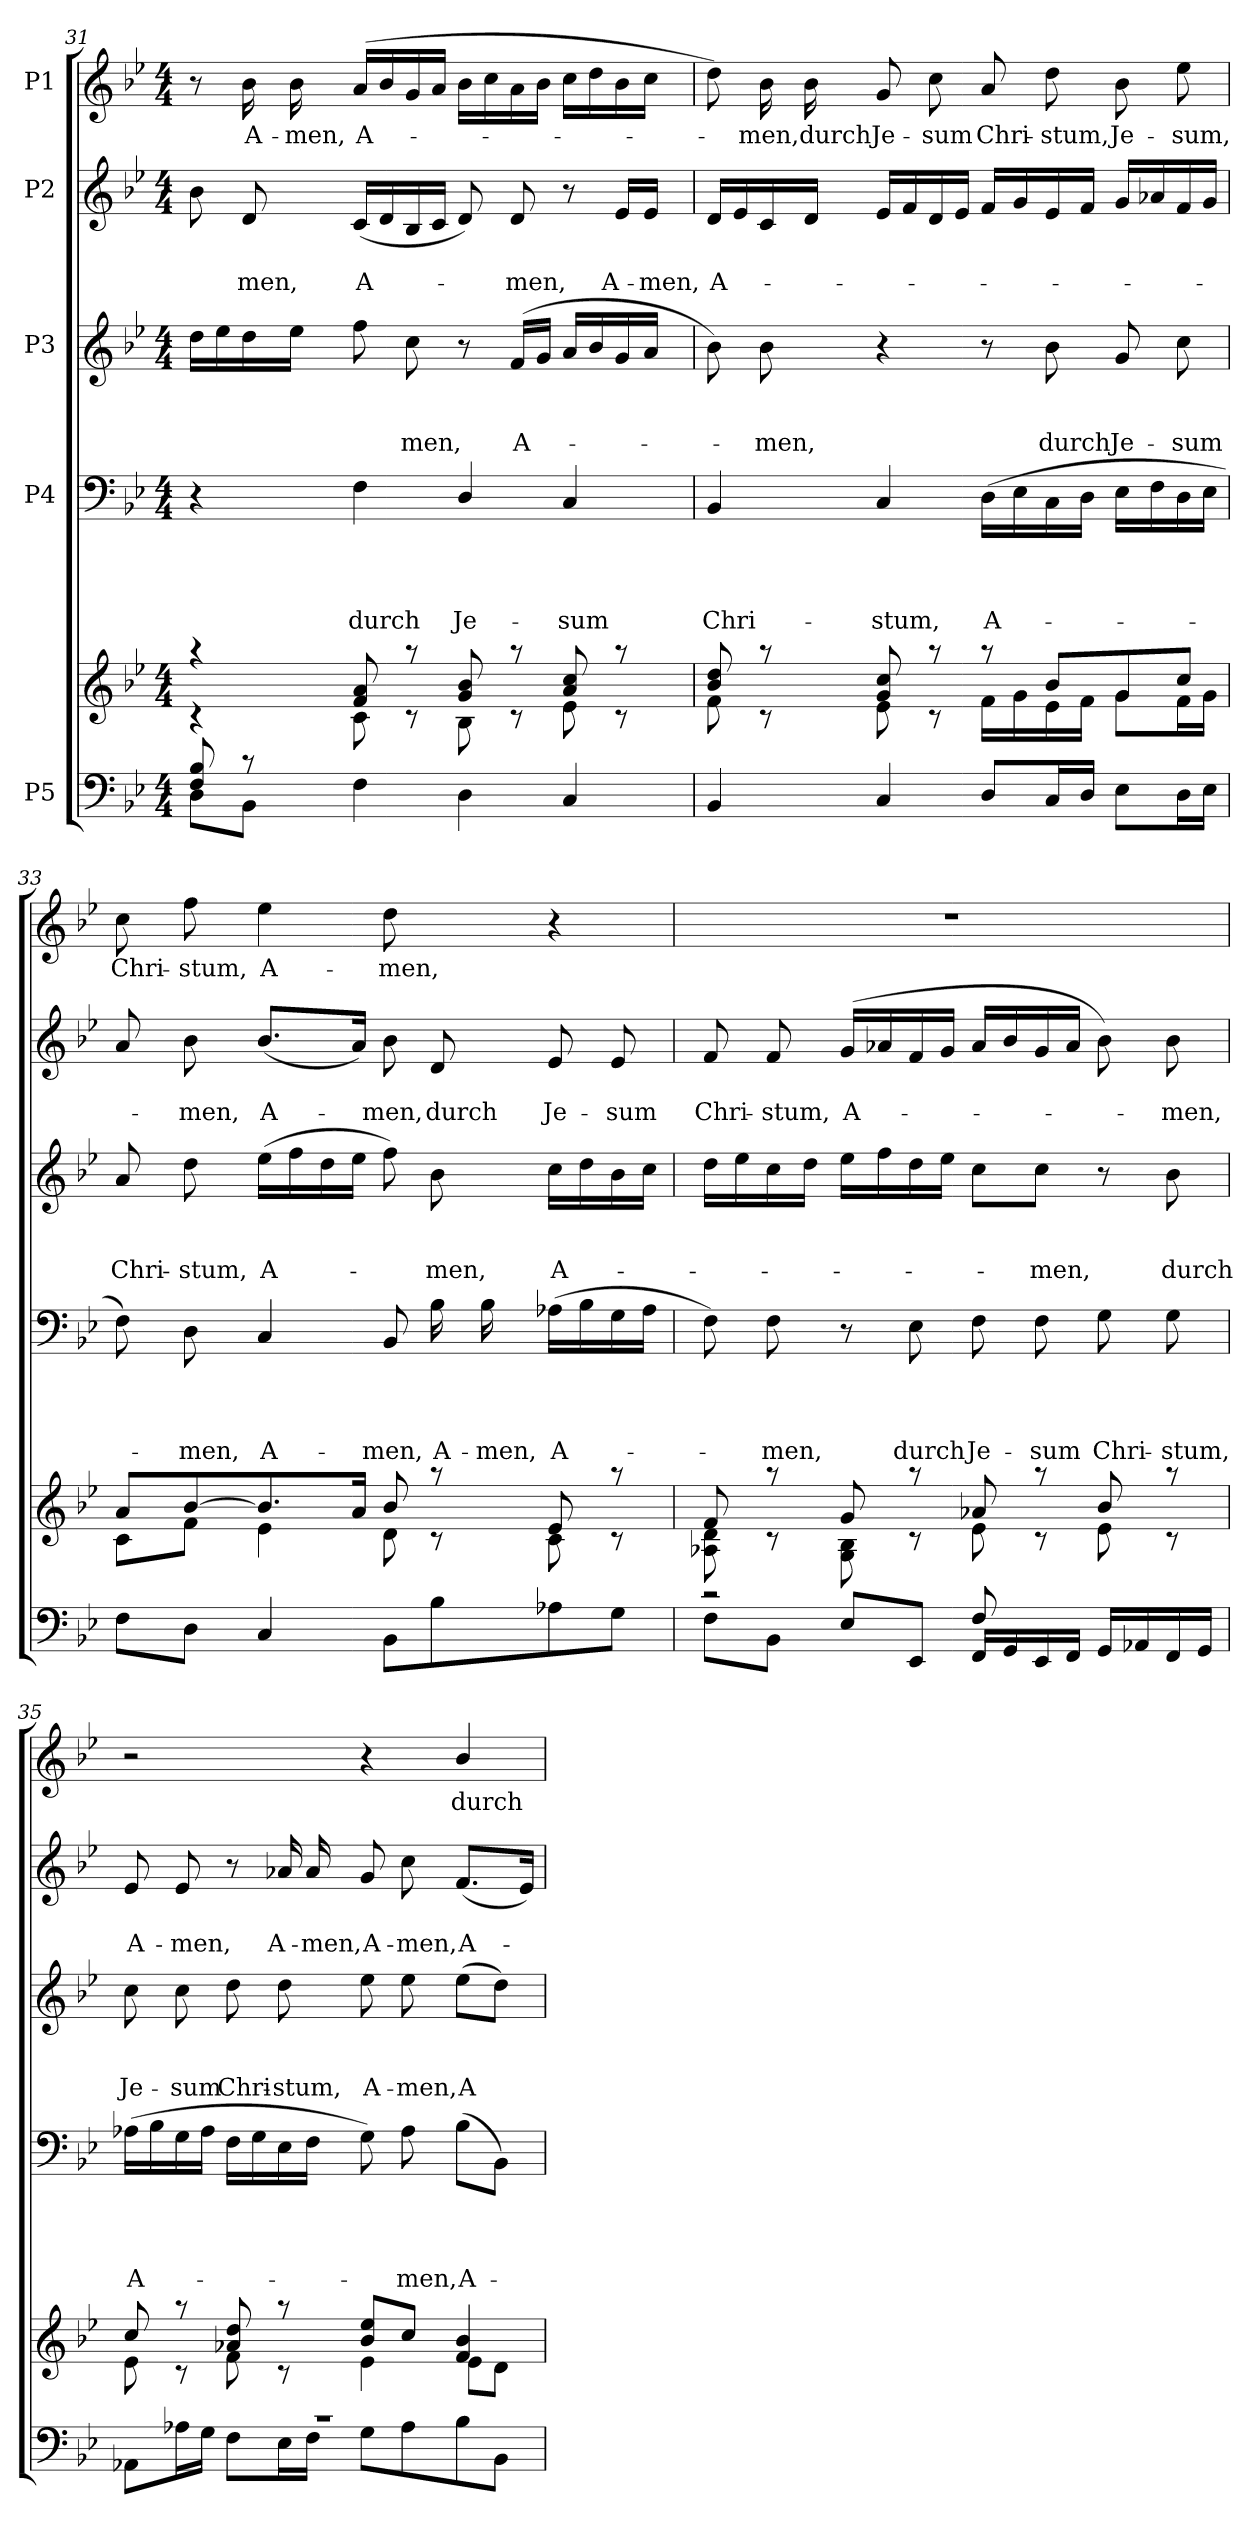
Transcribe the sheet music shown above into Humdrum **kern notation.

**kern	**kern	**kern	**text	**text	**text	**text	**kern	**text	**text	**text	**kern	**text	**text	**kern	**text
*part5	*part5	*part4	*part4	*part4	*part4	*part4	*part3	*part3	*part3	*part3	*part2	*part2	*part2	*part1	*part1
*staff6	*staff5	*staff4	*staff4	*staff4	*staff4	*staff4	*staff3	*staff3	*staff3	*staff3	*staff2	*staff2	*staff2	*staff1	*staff1
*I"P5	*	*I"P4	*	*	*	*	*I"P3	*	*	*	*I"P2	*	*	*I"P1	*
!!LO:LB:g=z
*clefF4	*clefG2	*clefF4	*	*	*	*	*clefG2	*	*	*	*clefG2	*	*	*clefG2	*
*k[b-e-]	*k[b-e-]	*k[b-e-]	*	*	*	*	*k[b-e-]	*	*	*	*k[b-e-]	*	*	*k[b-e-]	*
*B-:	*B-:	*B-:	*	*	*	*	*B-:	*	*	*	*B-:	*	*	*B-:	*
*M4/4	*M4/4	*M4/4	*	*	*	*	*M4/4	*	*	*	*M4/4	*	*	*M4/4	*
=31	=31	=31	=31	=31	=31	=31	=31	=31	=31	=31	=31	=31	=31	=31	=31
*^	*^	*	*	*	*	*	*	*	*	*	*	*	*	*	*
8F/ 8B-/	8D\L	4raa	4rc	4r	.	.	.	.	16dd\LL	.	.	.	8b-\	.	.	8r	.
.	.	.	.	.	.	.	.	.	16ee-\	.	.	.	.	.	.	.	.
!	!	!	!	!	!	!	!	!	!	!	!	!	!	!	!LO:LY:b	!	!LO:LY:b
8rc	8BB-\J	.	.	.	.	.	.	.	16dd\	.	.	.	8d/	.	-men,	16b-\	A-
!	!	!	!	!	!	!	!	!	!	!	!	!	!	!	!	!	!LO:LY:b
.	.	.	.	.	.	.	.	.	16ee-\JJ	.	.	.	.	.	.	16b-\	-men,
!	!	!	!	!	!	!	!	!LO:LY:b	!	!	!	!	!	!	!LO:LY:b	!	!LO:LY:b
2.ryy	4F\	8f/ 8a/	8c\	4F\	.	.	.	durch	8ff\	.	.	.	(<16c/LL	.	A-	(>16a/LL	A-
.	.	.	.	.	.	.	.	.	.	.	.	.	16d/	.	.	16b-/	.
!	!	!	!	!	!	!	!	!	!	!	!	!LO:LY:b	!	!	!	!	!
.	.	8raa	8rc	.	.	.	.	.	8cc\	.	.	-men,	16B-/	.	.	16g/	.
.	.	.	.	.	.	.	.	.	.	.	.	.	16c/JJ	.	.	16a/JJ	.
!	!	!	!	!	!	!	!	!LO:LY:b	!	!	!	!	!	!	!	!	!
.	4D\	8g/ 8b-/	8B-\	4D/	.	.	.	Je-	8r	.	.	.	8d/)	.	.	16b-\LL	.
.	.	.	.	.	.	.	.	.	.	.	.	.	.	.	.	16cc\	.
!	!	!	!	!	!	!	!	!	!	!	!	!LO:LY:b	!	!	!LO:LY:b	!	!
.	.	8raa	8rc	.	.	.	.	.	(<16f/LL	.	.	A-	8d/	.	-men,	16a\	.
.	.	.	.	.	.	.	.	.	16g/JJ	.	.	.	.	.	.	16b-\JJ	.
!	!	!	!	!	!	!	!	!LO:LY:b	!	!	!	!	!	!	!	!	!
.	4C/	8a/ 8cc/	8e-\	4C/	.	.	.	-sum	16a/LL	.	.	.	8r	.	.	16cc\LL	.
.	.	.	.	.	.	.	.	.	16b-/	.	.	.	.	.	.	16dd\	.
!	!	!	!	!	!	!	!	!	!	!	!	!	!	!	!LO:LY:b	!	!
.	.	8raa	8rc	.	.	.	.	.	16g/	.	.	.	16e-/LL	.	A-	16b-\	.
!	!	!	!	!	!	!	!	!	!	!	!	!	!	!	!LO:LY:b	!	!
.	.	.	.	.	.	.	.	.	16a/JJ	.	.	.	16e-/JJ	.	-men,	16cc\JJ	.
=32	=32	=32	=32	=32	=32	=32	=32	=32	=32	=32	=32	=32	=32	=32	=32	=32	=32
!	!	!	!	!	!	!	!	!LO:LY:b	!	!	!	!	!	!	!LO:LY:b	!	!
1ryy	4BB-/	8b-/ 8dd/	8f\	4BB-/	.	.	.	Chri-	8b-\)	.	.	.	16d/LL	.	A-	8dd\)	.
.	.	.	.	.	.	.	.	.	.	.	.	.	16e-/	.	.	.	.
!	!	!	!	!	!	!	!	!	!	!	!	!LO:LY:b	!	!	!	!	!LO:LY:b
.	.	8raa	8rc	.	.	.	.	.	8b-\	.	.	-men,	16c/	.	.	16b-\	-men,
!	!	!	!	!	!	!	!	!	!	!	!	!	!	!	!	!	!LO:LY:b
.	.	.	.	.	.	.	.	.	.	.	.	.	16d/JJ	.	.	16b-\	durch
!	!	!	!	!	!	!	!	!LO:LY:b	!	!	!	!	!	!	!	!	!LO:LY:b
.	4C/	8g/ 8cc/	8e-\	4C/	.	.	.	-stum,	4r	.	.	.	16e-/LL	.	.	8g/	Je-
.	.	.	.	.	.	.	.	.	.	.	.	.	16f/	.	.	.	.
!	!	!	!	!	!	!	!	!	!	!	!	!	!	!	!	!	!LO:LY:b
.	.	8raa	8rc	.	.	.	.	.	.	.	.	.	16d/	.	.	8cc\	-sum
.	.	.	.	.	.	.	.	.	.	.	.	.	16e-/JJ	.	.	.	.
!	!	!	!	!	!	!	!	!LO:LY:b	!	!	!	!	!	!	!	!	!LO:LY:b
.	8D/L	8raa	16f\LL	(>16D\LL	.	.	.	A-	8r	.	.	.	16f/LL	.	.	8a/	Chri-
.	.	.	16g\	16E-\	.	.	.	.	.	.	.	.	16g/	.	.	.	.
!	!	!	!	!	!	!	!	!	!	!	!	!LO:LY:b	!	!	!	!	!LO:LY:b
.	16C/L	8b-/L	16e-\	16C\	.	.	.	.	8b-\	.	.	durch	16e-/	.	.	8dd\	-stum,
.	16D/JJ	.	16f\JJ	16D\JJ	.	.	.	.	.	.	.	.	16f/JJ	.	.	.	.
!	!	!	!	!	!	!	!	!	!	!	!	!LO:LY:b	!	!	!	!	!LO:LY:b
.	8E-\L	8g/	8g\L	16E-\LL	.	.	.	.	8g/	.	.	Je-	16g/LL	.	.	8b-\	Je-
.	.	.	.	16F\	.	.	.	.	.	.	.	.	16a-X/	.	.	.	.
!	!	!	!	!	!	!	!	!	!	!	!	!LO:LY:b	!	!	!	!	!LO:LY:b
.	16D\L	8cc/J	16f\L	16D\	.	.	.	.	8cc\	.	.	-sum	16f/	.	.	8ee-\	-sum,
.	16E-\JJ	.	16g\JJ	16E-\JJ	.	.	.	.	.	.	.	.	16g/JJ	.	.	.	.
!!LO:PB:g=z
=33	=33	=33	=33	=33	=33	=33	=33	=33	=33	=33	=33	=33	=33	=33	=33	=33	=33
!	!	!	!	!	!	!	!	!	!	!	!	!LO:LY:b	!	!	!	!	!LO:LY:b
1ryy	8F\L	8a/L	8c\L	8F\)	.	.	.	.	8a/	.	.	Chri-	8a/	.	.	8cc\	Chri-
!	!	!	!	!	!	!	!	!LO:LY:b	!	!	!	!LO:LY:b	!	!	!LO:LY:b	!	!LO:LY:b
.	8D\J	[>8b-/	8f\J	8D\	.	.	.	-men,	8dd\	.	.	-stum,	8b-\	.	-men,	8ff\	-stum,
!	!	!	!	!	!	!	!	!LO:LY:b	!	!	!	!LO:LY:b	!	!	!LO:LY:b	!	!LO:LY:b
.	4C/	8.b-/]	4e-\	4C/	.	.	.	A-	(>16ee-\LL	.	.	A-	(<8.b-/L	.	A-	4ee-\	A-
.	.	.	.	.	.	.	.	.	16ff\	.	.	.	.	.	.	.	.
.	.	.	.	.	.	.	.	.	16dd\	.	.	.	.	.	.	.	.
.	.	16a/Jk	.	.	.	.	.	.	16ee-\JJ	.	.	.	16a/Jk)	.	.	.	.
!	!	!	!	!	!	!	!	!LO:LY:b	!	!	!	!	!	!	!LO:LY:b	!	!LO:LY:b
.	8BB-\L	8b-/	8d\	8BB-/	.	.	.	-men,	8ff\)	.	.	.	8b-\	.	-men,	8dd\	-men,
!	!	!	!	!	!	!	!	!LO:LY:b	!	!	!	!LO:LY:b	!	!	!LO:LY:b	!	!
.	8B-\	8raa	8rc	16B-\	.	.	.	A-	8b-\	.	.	-men,	8d/	.	durch	8ryy	.
!	!	!	!	!	!	!	!	!LO:LY:b	!	!	!	!	!	!	!	!	!
.	.	.	.	16B-\	.	.	.	-men,	.	.	.	.	.	.	.	.	.
!	!	!	!	!	!	!	!	!LO:LY:b	!	!	!	!LO:LY:b	!	!	!LO:LY:b	!	!
.	8A-X\	8e-/	8c\	(>16A-X\LL	.	.	.	A-	16cc\LL	.	.	A-	8e-/	.	Je-	4r	.
.	.	.	.	16B-\	.	.	.	.	16dd\	.	.	.	.	.	.	.	.
!	!	!	!	!	!	!	!	!	!	!	!	!	!	!	!LO:LY:b	!	!
.	8G\J	8raa	8rc	16G\	.	.	.	.	16b-\	.	.	.	8e-/	.	-sum	.	.
.	.	.	.	16A-\JJ	.	.	.	.	16cc\JJ	.	.	.	.	.	.	.	.
=34	=34	=34	=34	=34	=34	=34	=34	=34	=34	=34	=34	=34	=34	=34	=34	=34	=34
!	!	!	!	!	!	!	!	!	!	!	!	!	!	!	!LO:LY:b	!	!
2rc	8F\L	8f/	8A-X\ 8d\	8F\)	.	.	.	.	16dd\LL	.	.	.	8f/	.	Chri-	1r	.
.	.	.	.	.	.	.	.	.	16ee-\	.	.	.	.	.	.	.	.
!	!	!	!	!	!	!	!	!LO:LY:b	!	!	!	!	!	!	!LO:LY:b	!	!
.	8BB-\J	8raa	8rc	8F\	.	.	.	-men,	16cc\	.	.	.	8f/	.	-stum,	.	.
.	.	.	.	.	.	.	.	.	16dd\JJ	.	.	.	.	.	.	.	.
!	!	!	!	!	!	!	!	!	!	!	!	!	!	!	!LO:LY:b	!	!
.	8E-/L	8g/	8G\ 8B-\	8r	.	.	.	.	16ee-\LL	.	.	.	(>16g/LL	.	A-	.	.
.	.	.	.	.	.	.	.	.	16ff\	.	.	.	16a-X/	.	.	.	.
!	!	!	!	!	!	!	!	!LO:LY:b	!	!	!	!	!	!	!	!	!
.	8EE-/J	8raa	8rc	8E-\	.	.	.	durch	16dd\	.	.	.	16f/	.	.	.	.
.	.	.	.	.	.	.	.	.	16ee-\JJ	.	.	.	16g/JJ	.	.	.	.
!	!	!	!	!	!	!	!	!LO:LY:b	!	!	!	!	!	!	!	!	!
8F/	16FF/LL	8a-X/	8e-\	8F\	.	.	.	Je-	8cc\L	.	.	.	16a-/LL	.	.	.	.
.	16GG/	.	.	.	.	.	.	.	.	.	.	.	16b-/	.	.	.	.
!	!	!	!	!	!	!	!	!LO:LY:b	!	!	!	!LO:LY:b	!	!	!	!	!
4.ryy	16EE-/	8raa	8rc	8F\	.	.	.	-sum	8cc\J	.	.	-men,	16g/	.	.	.	.
.	16FF/JJ	.	.	.	.	.	.	.	.	.	.	.	16a-/JJ	.	.	.	.
!	!	!	!	!	!	!	!	!LO:LY:b	!	!	!	!	!	!	!	!	!
.	16GG/LL	8b-/	8e-\	8G\	.	.	.	Chri-	8r	.	.	.	8b-\)	.	.	.	.
.	16AA-X/	.	.	.	.	.	.	.	.	.	.	.	.	.	.	.	.
!	!	!	!	!	!	!	!	!LO:LY:b	!	!	!	!LO:LY:b	!	!	!LO:LY:b	!	!
.	16FF/	8raa	8rc	8G\	.	.	.	-stum,	8b-\	.	.	durch	8b-\	.	-men,	.	.
.	16GG/JJ	.	.	.	.	.	.	.	.	.	.	.	.	.	.	.	.
!!LO:LB:g=z
=35	=35	=35	=35	=35	=35	=35	=35	=35	=35	=35	=35	=35	=35	=35	=35	=35	=35
!	!	!	!	!	!	!	!	!LO:LY:b	!	!	!	!LO:LY:b	!	!	!LO:LY:b	!	!
1rc	8AA-X\L	8cc/	8e-\	(>16A-X\LL	.	.	.	A-	8cc\	.	.	Je-	8e-/	.	A-	2r	.
.	.	.	.	16B-\	.	.	.	.	.	.	.	.	.	.	.	.	.
!	!	!	!	!	!	!	!	!	!	!	!	!LO:LY:b	!	!	!LO:LY:b	!	!
.	16A-X\L	8raa	8rc	16G\	.	.	.	.	8cc\	.	.	-sum	8e-/	.	-men,	.	.
.	16G\JJ	.	.	16A-\JJ	.	.	.	.	.	.	.	.	.	.	.	.	.
!	!	!	!	!	!	!	!	!	!	!	!	!LO:LY:b	!	!	!	!	!
.	8F\L	8a-X/ 8dd/	8f\	16F\LL	.	.	.	.	8dd\	.	.	Chri-	8r	.	.	.	.
.	.	.	.	16G\	.	.	.	.	.	.	.	.	.	.	.	.	.
!	!	!	!	!	!	!	!	!	!	!	!	!LO:LY:b	!	!	!LO:LY:b	!	!
.	16E-\L	8raa	8rc	16E-\	.	.	.	.	8dd\	.	.	-stum,	16a-X/	.	A-	.	.
!	!	!	!	!	!	!	!	!	!	!	!	!	!	!	!LO:LY:b	!	!
.	16F\JJ	.	.	16F\JJ	.	.	.	.	.	.	.	.	16a-/	.	-men,	.	.
!	!	!	!	!	!	!	!	!	!	!	!	!LO:LY:b	!	!	!LO:LY:b	!	!
.	8G\L	8b-/ 8ee-/L	4e-\	8G\)	.	.	.	.	8ee-\	.	.	A-	8g/	.	A-	4r	.
!	!	!	!	!	!	!	!	!LO:LY:b	!	!	!	!LO:LY:b	!	!	!LO:LY:b	!	!
.	8A-\	8cc/J	.	8A-\	.	.	.	-men,	8ee-\	.	.	-men,	8cc\	.	-men,	.	.
!	!	!	!	!	!	!	!	!LO:LY:b	!	!	!	!LO:LY:b	!	!	!LO:LY:b	!	!LO:LY:b
.	8B-\	4f/ 4b-/	8e-\L	(>8B-\L	.	.	.	A-	(>8ee-\L	.	.	A	(<8.f/L	.	A-	4b-/	durch
.	8BB-\J	.	8d\J	8BB-\J)	.	.	.	.	8dd\J)	.	.	.	.	.	.	.	.
.	.	.	.	.	.	.	.	.	.	.	.	.	16e-/Jk)	.	.	.	.
*v	*v	*	*	*	*	*	*	*	*	*	*	*	*	*	*	*	*
*	*v	*v	*	*	*	*	*	*	*	*	*	*	*	*	*	*
=	=	=	=	=	=	=	=	=	=	=	=	=	=	=	=
*-	*-	*-	*-	*-	*-	*-	*-	*-	*-	*-	*-	*-	*-	*-	*-
